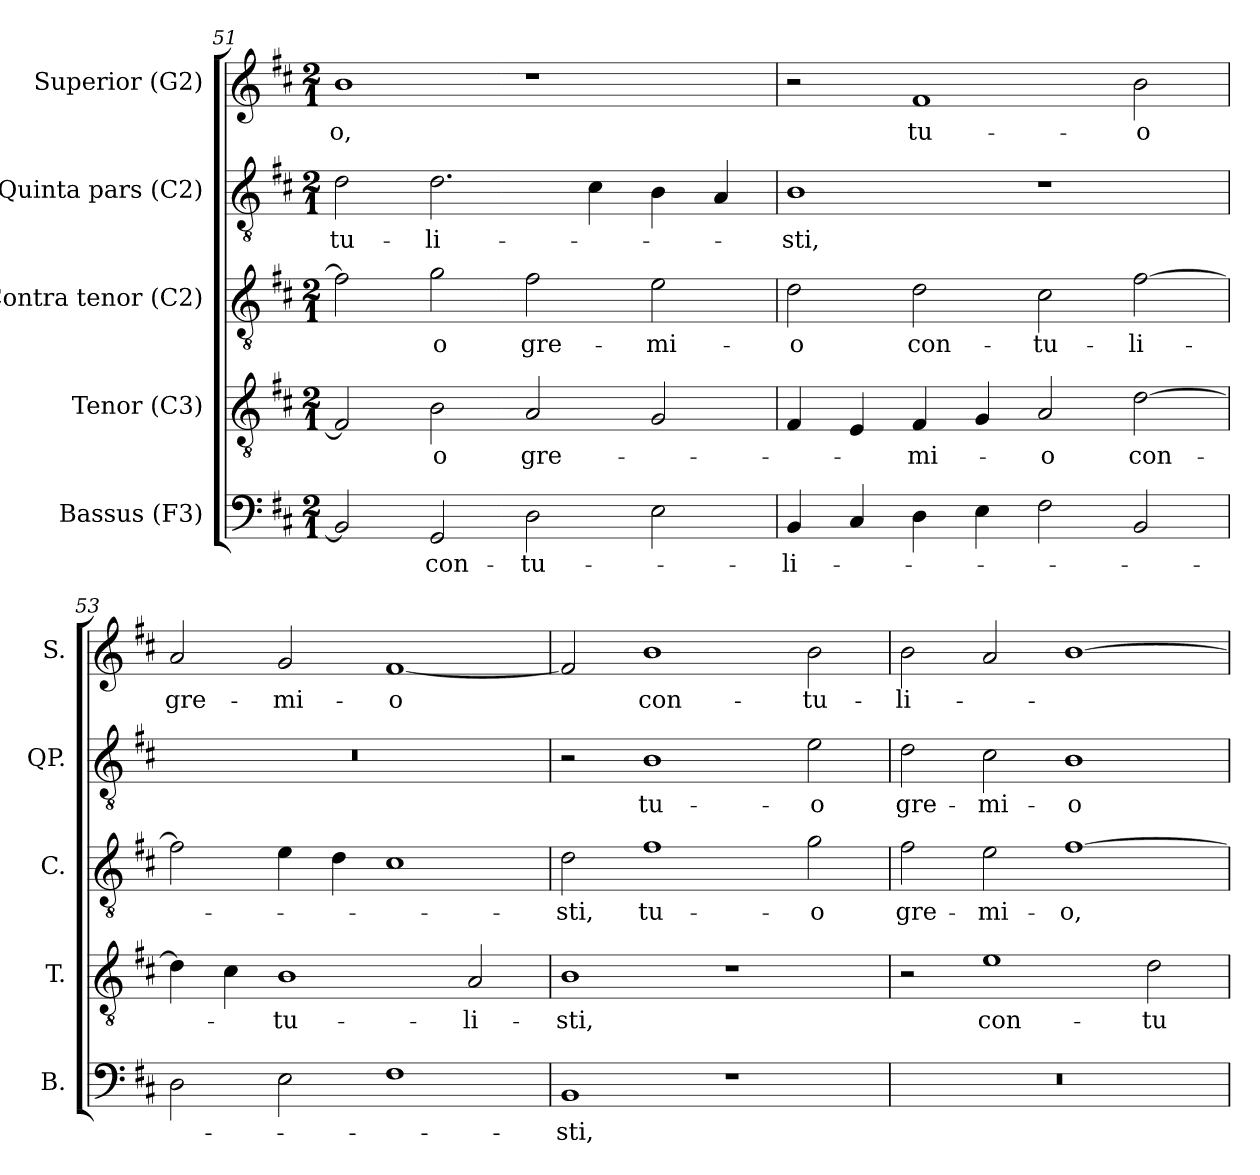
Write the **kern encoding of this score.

**kern	**text	**kern	**text	**kern	**text	**kern	**text	**kern	**text
*part5	*part5	*part4	*part4	*part3	*part3	*part2	*part2	*part1	*part1
*staff5	*staff5	*staff4	*staff4	*staff3	*staff3	*staff2	*staff2	*staff1	*staff1
*I"Bassus (F3)	*	*I"Tenor (C3)	*	*I"Contra tenor (C2)	*	*I"Quinta pars (C2)	*	*I"Superior (G2)	*
*I'B.	*	*I'T.	*	*I'C.	*	*I'QP.	*	*I'S.	*
*clefF4	*	*clefGv2	*	*clefGv2	*	*clefGv2	*	*clefG2	*
*	*	*ITrd7c12	*	*ITrd7c12	*	*ITrd7c12	*	*	*
*k[f#c#]	*	*k[f#c#]	*	*k[f#c#]	*	*k[f#c#]	*	*k[f#c#]	*
*D:	*	*D:	*	*D:	*	*D:	*	*D:	*
*M2/1	*	*M2/1	*	*M2/1	*	*M2/1	*	*M2/1	*
=51	=51	=51	=51	=51	=51	=51	=51	=51	=51
!	!	!	!	!	!	!	!LO:LY:b:color=#000000	!	!
!	!	!	!	!	!	!	!	!	!LO:LY:b:color=#000000
2BBi/]	.	2FF#i/]	.	2F#i\]	.	2Di\	-tu-	1bi	-o,
!	!LO:LY:b:color=#000000	!	!	!	!	!	!	!	!
!	!	!	!LO:LY:b:color=#000000	!	!	!	!	!	!
!	!	!	!	!	!LO:LY:b:color=#000000	!	!	!	!
!	!	!	!	!	!	!	!LO:LY:b:color=#000000	!	!
2GGi/	con-	2BBi\	-o	2Gi\	-o	2.Di\	-li-	.	.
!	!LO:LY:b:color=#000000	!	!	!	!	!	!	!	!
!	!	!	!LO:LY:b:color=#000000	!	!	!	!	!	!
!	!	!	!	!	!LO:LY:b:color=#000000	!	!	!	!
2Di\	-tu-	2AAi/	gre-	2F#i\	gre-	.	.	1r	.
.	.	.	.	.	.	4C#i\	.	.	.
!	!	!	!	!	!LO:LY:b:color=#000000	!	!	!	!
2Ei\	.	2GGi/	.	2Ei\	-mi-	4BBi\	.	.	.
.	.	.	.	.	.	4AAi/	.	.	.
=52	=52	=52	=52	=52	=52	=52	=52	=52	=52
!	!LO:LY:b:color=#000000	!	!	!	!	!	!	!	!
!	!	!	!	!	!LO:LY:b:color=#000000	!	!	!	!
!	!	!	!	!	!	!	!LO:LY:b:color=#000000	!	!
4BBi/	-li-	4FF#i/	.	2Di\	-o	1BBi	-sti,	2r	.
4C#i/	.	4EEi/	.	.	.	.	.	.	.
!	!	!	!LO:LY:b:color=#000000	!	!	!	!	!	!
!	!	!	!	!	!LO:LY:b:color=#000000	!	!	!	!
!	!	!	!	!	!	!	!	!	!LO:LY:b:color=#000000
4Di\	.	4FF#i/	-mi-	2Di\	con-	.	.	1f#i	tu-
4Ei\	.	4GGi/	.	.	.	.	.	.	.
!	!	!	!LO:LY:b:color=#000000	!	!	!	!	!	!
!	!	!	!	!	!LO:LY:b:color=#000000	!	!	!	!
2F#i\	.	2AAi/	-o	2C#i\	-tu-	1r	.	.	.
!	!	!	!LO:LY:b:color=#000000	!	!	!	!	!	!
!	!	!	!	!	!LO:LY:b:color=#000000	!	!	!	!
!	!	!	!	!	!	!	!	!	!LO:LY:b:color=#000000
2BBi/	.	[2Di\	con-	[2F#i\	-li-	.	.	2bi\	-o
=53	=53	=53	=53	=53	=53	=53	=53	=53	=53
!	!	!	!	!	!	!LO:N:vis=1	!	!	!
!	!	!	!	!	!	!	!	!	!LO:LY:b:color=#000000
2Di\	.	4Di\]	.	2F#i\]	.	0r	.	2ai/	gre-
.	.	4C#i\	.	.	.	.	.	.	.
!	!	!	!LO:LY:b:color=#000000	!	!	!	!	!	!
!	!	!	!	!	!	!	!	!	!LO:LY:b:color=#000000
2Ei\	.	1BBi	-tu-	4Ei\	.	.	.	2gi/	-mi-
.	.	.	.	4Di\	.	.	.	.	.
!	!	!	!	!	!	!	!	!	!LO:LY:b:color=#000000
1F#i	.	.	.	1C#i	.	.	.	[1f#i	-o
!	!	!	!LO:LY:b:color=#000000	!	!	!	!	!	!
.	.	2AAi/	-li-	.	.	.	.	.	.
!!LO:LB:g=z
=54	=54	=54	=54	=54	=54	=54	=54	=54	=54
!	!LO:LY:b:color=#000000	!	!	!	!	!	!	!	!
!	!	!	!LO:LY:b:color=#000000	!	!	!	!	!	!
!	!	!	!	!	!LO:LY:b:color=#000000	!	!	!	!
1BBi	-sti,	1BBi	-sti,	2Di\	-sti,	2r	.	2f#i/]	.
!	!	!	!	!	!LO:LY:b:color=#000000	!	!	!	!
!	!	!	!	!	!	!	!LO:LY:b:color=#000000	!	!
!	!	!	!	!	!	!	!	!	!LO:LY:b:color=#000000
.	.	.	.	1F#i	tu-	1BBi	tu-	1bi	con-
1r	.	1r	.	.	.	.	.	.	.
!	!	!	!	!	!LO:LY:b:color=#000000	!	!	!	!
!	!	!	!	!	!	!	!LO:LY:b:color=#000000	!	!
!	!	!	!	!	!	!	!	!	!LO:LY:b:color=#000000
.	.	.	.	2Gi\	-o	2Ei\	-o	2bi\	-tu-
=55	=55	=55	=55	=55	=55	=55	=55	=55	=55
!LO:N:vis=1	!	!	!	!	!	!	!	!	!
!	!	!	!	!	!LO:LY:b:color=#000000	!	!	!	!
!	!	!	!	!	!	!	!LO:LY:b:color=#000000	!	!
!	!	!	!	!	!	!	!	!	!LO:LY:b:color=#000000
0r	.	2r	.	2F#i\	gre-	2Di\	gre-	2bi\	-li-
!	!	!	!LO:LY:b:color=#000000	!	!	!	!	!	!
!	!	!	!	!	!LO:LY:b:color=#000000	!	!	!	!
!	!	!	!	!	!	!	!LO:LY:b:color=#000000	!	!
.	.	1Ei	con-	2Ei\	-mi-	2C#i\	-mi-	2ai/	.
!	!	!	!	!	!LO:LY:b:color=#000000	!	!	!	!
!	!	!	!	!	!	!	!LO:LY:b:color=#000000	!	!
.	.	.	.	[1F#i	-o,	1BBi	-o	[1bi	.
!	!	!	!LO:LY:b:color=#000000	!	!	!	!	!	!
.	.	2Di\	-tu-	.	.	.	.	.	.
=	=	=	=	=	=	=	=	=	=
*-	*-	*-	*-	*-	*-	*-	*-	*-	*-
